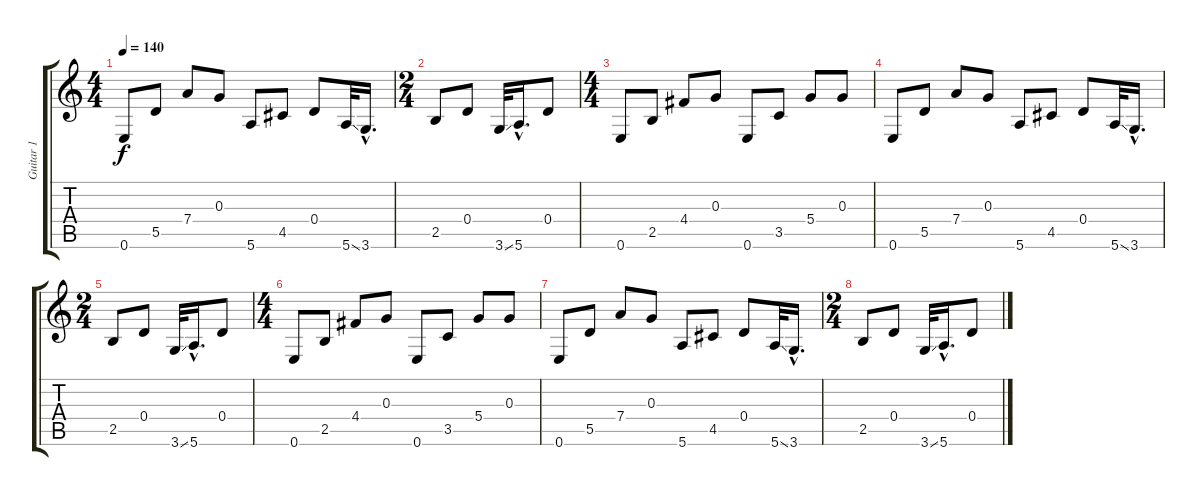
\track ("Guitar 1" "Guitar 1") {instrument acousticguitarsteel}
\staff {score tabs}
\tuning (E4 B3 G3 D3 A2 E2) {hide}
\ts (4 4)
\tempo 140
\clef g2
\ks c
0.6.8{dy f} 5.5.8 7.4.8 0.3.8 5.6.8 4.5.8 0.4.8 5.6{ss}.32 3.6{hac}.16{d} |
\ts (2 4)
2.5.8 0.4.8 3.6{ss}.32 5.6{hac}.16{d} 0.4.8 |
\ts (4 4)
0.6.8 2.5.8 4.4.8 0.3.8 0.6.8 3.5.8 5.4.8 0.3.8 |
0.6.8 5.5.8 7.4.8 0.3.8 5.6.8 4.5.8 0.4.8 5.6{ss}.32 3.6{hac}.16{d} |
\ts (2 4)
2.5.8 0.4.8 3.6{ss}.32 5.6{hac}.16{d} 0.4.8 |
\ts (4 4)
0.6.8 2.5.8 4.4.8 0.3.8 0.6.8 3.5.8 5.4.8 0.3.8 |
0.6.8 5.5.8 7.4.8 0.3.8 5.6.8 4.5.8 0.4.8 5.6{ss}.32 3.6{hac}.16{d} |
\ts (2 4)
2.5.8 0.4.8 3.6{ss}.32 5.6{hac}.16{d} 0.4.8
